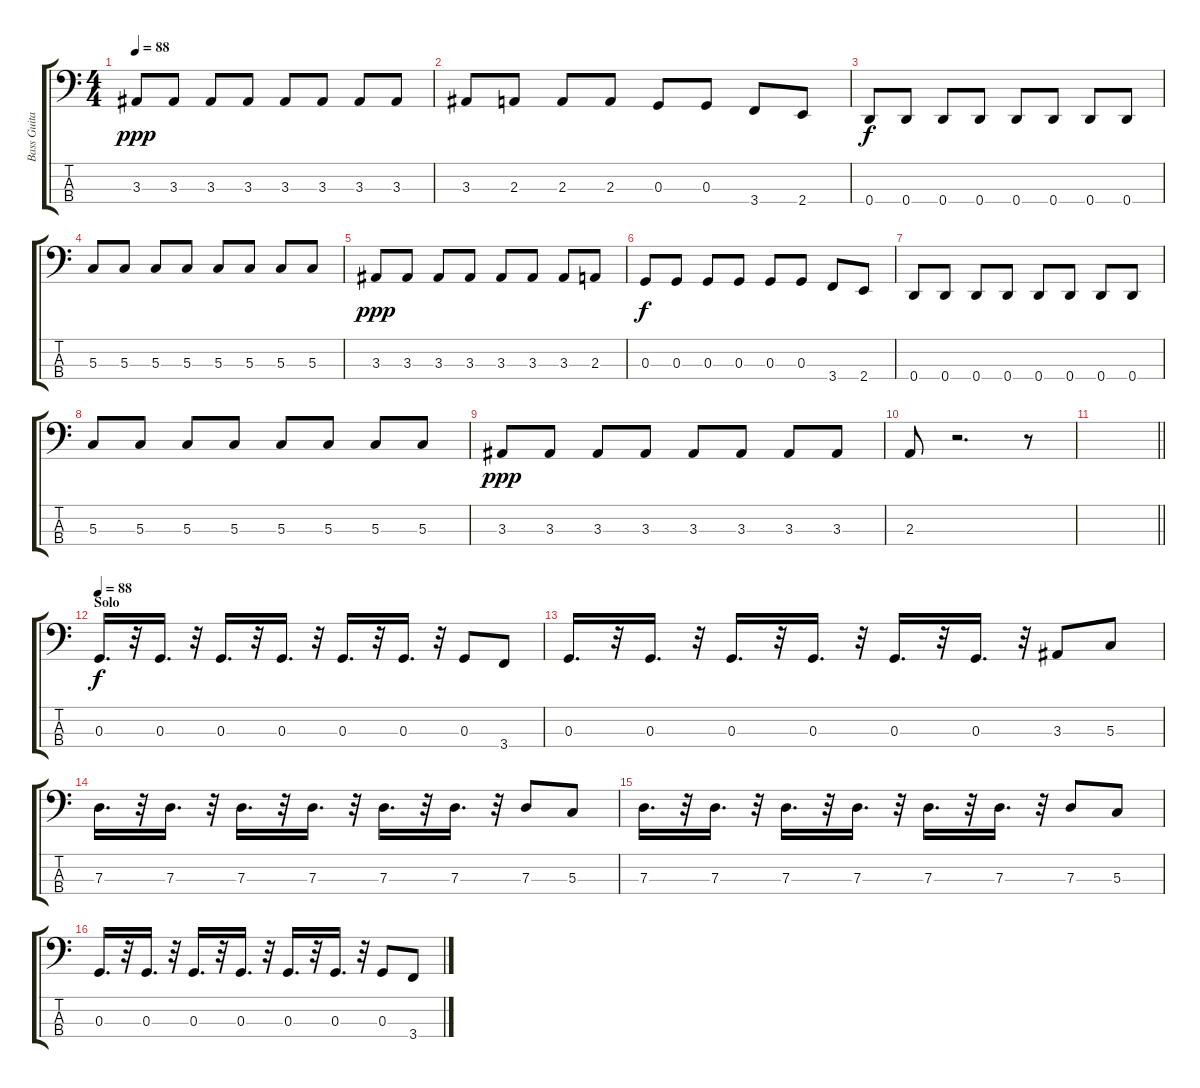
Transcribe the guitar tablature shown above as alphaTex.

\track ("Bass Guitar" "Bass Guita") {instrument electricbassfinger}
\staff {score tabs}
\tuning (F2 C2 G1 D1) {hide}
\ts (4 4)
\tempo 88
\clef f4
\ks c
3.3.8{dy ppp} 3.3.8 3.3.8 3.3.8 3.3.8 3.3.8 3.3.8 3.3.8 |
3.3.8 2.3.8 2.3.8 2.3.8 0.3.8 0.3.8 3.4.8 2.4.8 |
0.4.8{dy f} 0.4.8 0.4.8 0.4.8 0.4.8 0.4.8 0.4.8 0.4.8 |
5.3.8 5.3.8 5.3.8 5.3.8 5.3.8 5.3.8 5.3.8 5.3.8 |
3.3.8{dy ppp} 3.3.8 3.3.8 3.3.8 3.3.8 3.3.8 3.3.8 2.3.8 |
0.3.8{dy f} 0.3.8 0.3.8 0.3.8 0.3.8 0.3.8 3.4.8 2.4.8 |
0.4.8 0.4.8 0.4.8 0.4.8 0.4.8 0.4.8 0.4.8 0.4.8 |
5.3.8 5.3.8 5.3.8 5.3.8 5.3.8 5.3.8 5.3.8 5.3.8 |
3.3.8{dy ppp} 3.3.8 3.3.8 3.3.8 3.3.8 3.3.8 3.3.8 3.3.8 |
2.3.8 r.2{d} r.8 |
\barLineRight lightlight
|
\section ("" "Solo")
\tempo 88
0.3.16{d dy f} r.32 0.3.16{d} r.32 0.3.16{d} r.32 0.3.16{d} r.32 0.3.16{d} r.32 0.3.16{d} r.32 0.3.8 3.4.8 |
0.3.16{d} r.32 0.3.16{d} r.32 0.3.16{d} r.32 0.3.16{d} r.32 0.3.16{d} r.32 0.3.16{d} r.32 3.3.8 5.3.8 |
7.3.16{d} r.32 7.3.16{d} r.32 7.3.16{d} r.32 7.3.16{d} r.32 7.3.16{d} r.32 7.3.16{d} r.32 7.3.8 5.3.8 |
7.3.16{d} r.32 7.3.16{d} r.32 7.3.16{d} r.32 7.3.16{d} r.32 7.3.16{d} r.32 7.3.16{d} r.32 7.3.8 5.3.8 |
0.3.16{d} r.32 0.3.16{d} r.32 0.3.16{d} r.32 0.3.16{d} r.32 0.3.16{d} r.32 0.3.16{d} r.32 0.3.8 3.4.8
